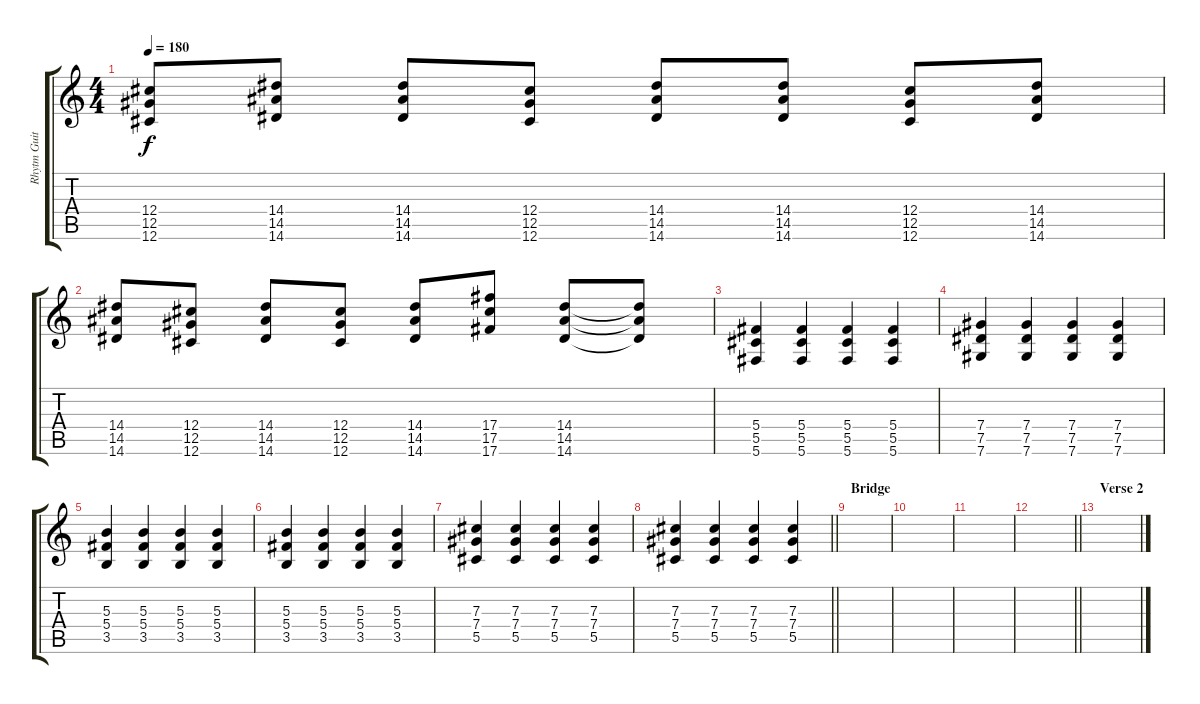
\track ("Rhytm Guitar [R]" "Rhytm Guit") {instrument distortionguitar}
\staff {score tabs}
\tuning (Eb4 Bb3 Gb3 Db3 Ab2 Db2) {hide}
\ts (4 4)
\tempo 180
\clef g2
\ks c
(12.4 12.5 12.6).8{dy f} (14.4 14.5 14.6).8 (14.4 14.5 14.6).8 (12.4 12.5 12.6).8 (14.4 14.5 14.6).8 (14.4 14.5 14.6).8 (12.4 12.5 12.6).8 (14.4 14.5 14.6).8 |
(14.4 14.5 14.6).8 (12.4 12.5 12.6).8 (14.4 14.5 14.6).8 (12.4 12.5 12.6).8 (14.4 14.5 14.6).8 (17.4 17.5 17.6).8 (14.4 14.5 14.6).8 (14.4{t} 14.5{t} 14.6{t}).8 |
(5.4 5.5 5.6).4 (5.4 5.5 5.6).4 (5.4 5.5 5.6).4 (5.4 5.5 5.6).4 |
(7.4 7.5 7.6).4 (7.4 7.5 7.6).4 (7.4 7.5 7.6).4 (7.4 7.5 7.6).4 |
(5.3 5.4 3.5).4 (5.3 5.4 3.5).4 (5.3 5.4 3.5).4 (5.3 5.4 3.5).4 |
(5.3 5.4 3.5).4 (5.3 5.4 3.5).4 (5.3 5.4 3.5).4 (5.3 5.4 3.5).4 |
(7.3 7.4 5.5).4 (7.3 7.4 5.5).4 (7.3 7.4 5.5).4 (7.3 7.4 5.5).4 |
\barLineRight lightlight
(7.3 7.4 5.5).4 (7.3 7.4 5.5).4 (7.3 7.4 5.5).4 (7.3 7.4 5.5).4 |
\section ("" "Bridge")
|
|
|
\barLineRight lightlight
|
\section ("" "Verse 2")
